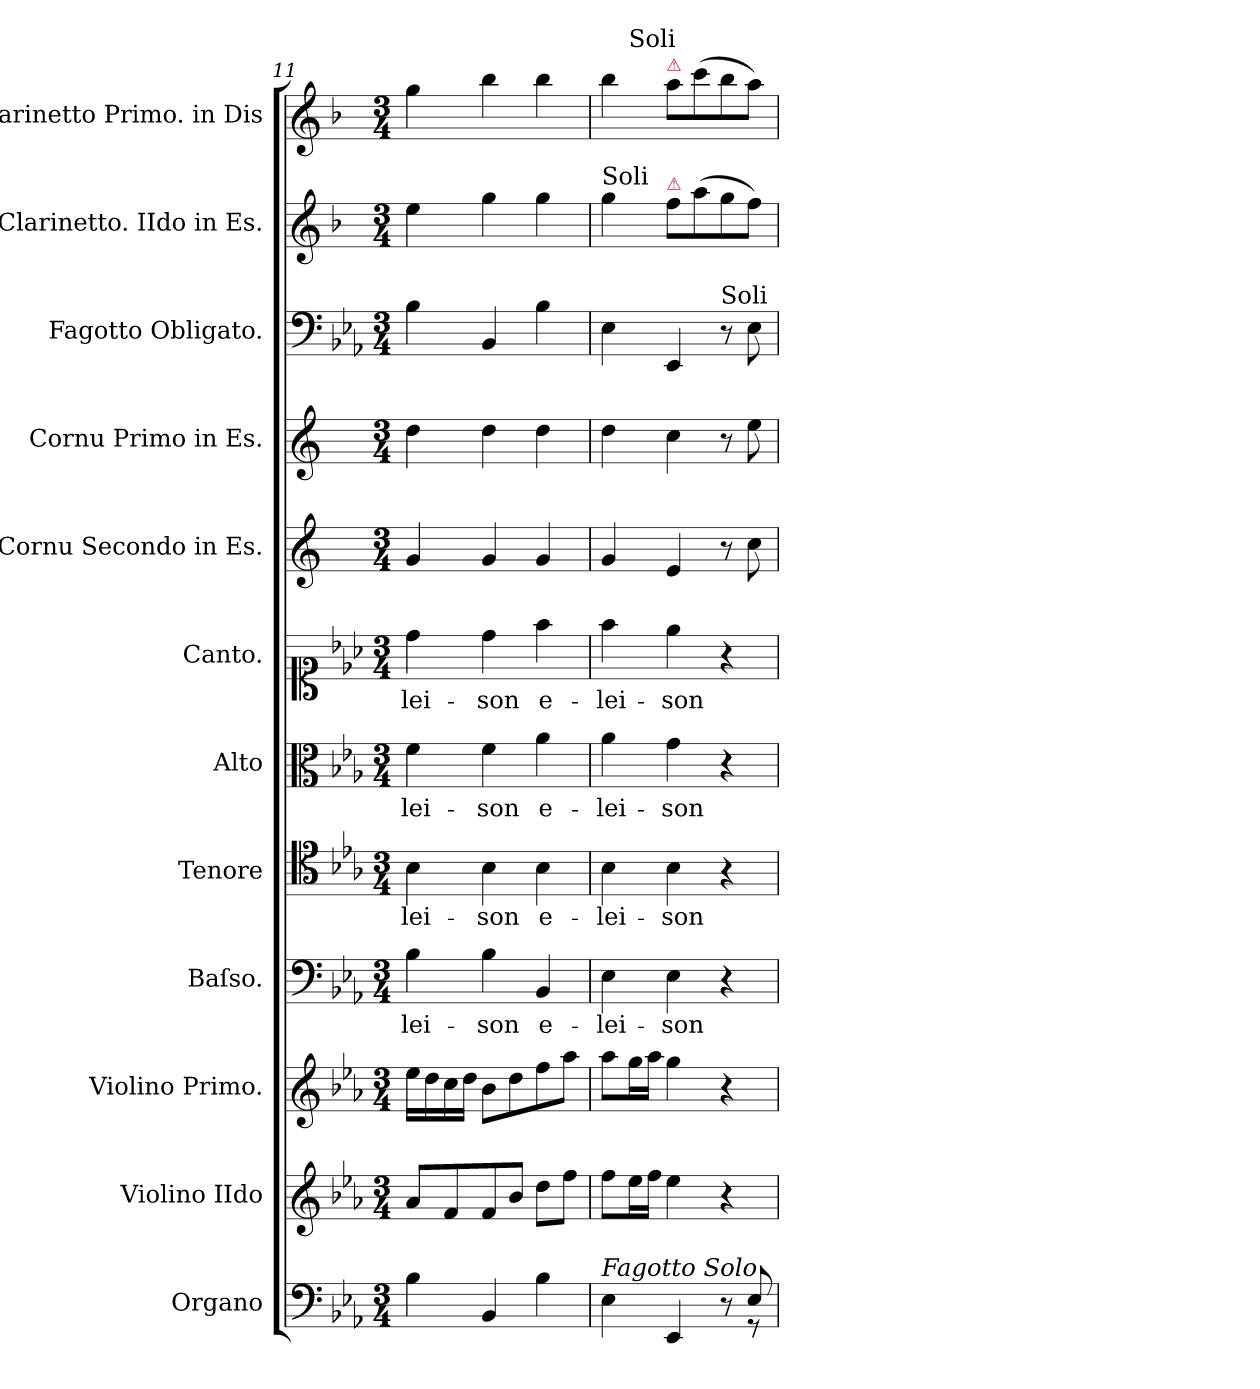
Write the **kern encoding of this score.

**kern	**kern	**kern	**kern	**text	**kern	**text	**kern	**text	**kern	**text	**kern	**kern	**kern	**kern	**kern
*part12	*part11	*part10	*part9	*part9	*part8	*part8	*part7	*part7	*part6	*part6	*part5	*part4	*part3	*part2	*part1
*staff12	*staff11	*staff10	*staff9	*staff9	*staff8	*staff8	*staff7	*staff7	*staff6	*staff6	*staff5	*staff4	*staff3	*staff2	*staff1
*I"Organo	*I"Violino IIdo	*I"Violino Primo.	*I"Baſso.	*	*I"Tenore	*	*I"Alto	*	*I"Canto.	*	*I"Cornu Secondo in Es.	*I"Cornu Primo in Es.	*I"Fagotto Obligato.	*I"Clarinetto. IIdo in Es.	*I"Clarinetto Primo. in Dis
*I'org	*I'vl II	*I'vl I	*I'B	*	*I'T	*	*I'A	*	*	*	*I'cor 2 in E♭	*I'cor 1 in E♭	*I'fag	*I'cl 2 in E♭	*I'cl 2 in E♭
*clefF4	*clefG2	*clefG2	*clefF4	*	*clefC4	*	*clefC3	*	*clefC1	*	*clefG2	*clefG2	*clefF4	*clefG2	*clefG2
*	*	*	*	*	*	*	*	*	*	*	*ITrd5c9	*ITrd5c9	*	*ITrd1c2	*ITrd1c2
*k[b-e-a-]	*k[b-e-a-]	*k[b-e-a-]	*k[b-e-a-]	*	*k[b-e-a-]	*	*k[b-e-a-]	*	*k[b-e-a-]	*	*k[b-e-a-]	*k[b-e-a-]	*k[b-e-a-]	*k[b-e-a-]	*k[b-e-a-]
*M3/4	*M3/4	*M3/4	*M3/4	*	*M3/4	*	*M3/4	*	*M3/4	*	*M3/4	*M3/4	*M3/4	*M3/4	*M3/4
=11	=11	=11	=11	=11	=11	=11	=11	=11	=11	=11	=11	=11	=11	=11	=11
!	!	!	!	!	!	!	!	!LO:LY:i	!	!	!	!	!	!	!
4B-\	8a-/L	16ee-\LL	4B-\	-lei-	4B-\	-lei-	4f\	-lei-	4dd\	-lei-	4B-/	4f\	4B-\	4dd\	4ff\
.	.	16dd\	.	.	.	.	.	.	.	.	.	.	.	.	.
.	8f/	16cc\	.	.	.	.	.	.	.	.	.	.	.	.	.
.	.	16dd\JJ	.	.	.	.	.	.	.	.	.	.	.	.	.
!	!	!	!	!	!	!	!	!LO:LY:i	!	!	!	!	!	!	!
4BB-/	8f/	8b-\L	4B-\	-son	4B-\	-son	4f\	-son	4dd\	-son	4B-/	4f\	4BB-/	4ff\	4aa-\
.	8b-/J	8dd\	.	.	.	.	.	.	.	.	.	.	.	.	.
!	!	!	!	!LO:LY:i	!	!	!	!LO:LY:i	!	!	!	!	!	!	!
4B-\	8dd\L	8ff\	4BB-/	e-	4B-\	e-	4a-\	e-	4ff\	e-	4B-/	4f\	4B-\	4ff\	4aa-\
.	8ff\J	8aa-\J	.	.	.	.	.	.	.	.	.	.	.	.	.
=12	=12	=12	=12	=12	=12	=12	=12	=12	=12	=12	=12	=12	=12	=12	=12
*^	*	*	*	*	*	*	*	*	*	*	*	*	*	*	*
!	!	!	!	!	!	!	!	!	!	!	!	!	!	!	!LO:TX:a:t=Soli	!
!LO:TX:a:i:t=Fagotto Solo	!	!	!	!	!	!	!	!	!	!	!	!	!	!	!	!
!	!	!	!	!	!LO:LY:i	!	!	!	!LO:LY:i	!	!	!	!	!	!	!
*	*	*	*	*	*	*	*	*	*	*	*	*	*	*	*	*^
4E-\	2ryy	8ff\L	8aa-\L	4E-\	-lei-	4B-\	-lei-	4a-\	-lei-	4ff\	-lei-	4B-/	4f\	4E-\	4ff\	4aa-\	8ryy
!	!	!	!	!	!	!	!	!	!	!	!	!	!	!	!	!	!LO:TX:a:t=Soli
.	.	16ee-\L	16gg\L	.	.	.	.	.	.	.	.	.	.	.	.	.	2ryy
.	.	16ff\JJ	16aa-\JJ	.	.	.	.	.	.	.	.	.	.	.	.	.	.
!	!	!	!	!	!	!	!	!	!	!	!	!	!	!	!	!LO:TX:a:color=crimson:t=⚠	!
!	!	!	!	!	!	!	!	!	!	!	!	!	!	!	!LO:TX:a:color=crimson:t=⚠	!	!
!	!	!	!	!	!LO:LY:i	!	!	!	!LO:LY:i	!	!	!	!	!	!	!	!
4EE-/	.	4ee-\	4gg\	4E-\	-son	4B-\	-son	4g\	-son	4ee-\	-son	4G/	4e-\	4EE-/	8ee-\L	8gg\L	.
.	.	.	.	.	.	.	.	.	.	.	.	.	.	.	(8gg\	(8bb-\	.
!	!	!	!	!	!	!	!	!	!	!	!	!	!	!LO:TX:a:t=Soli	!	!	!
8r	8ryy	4r	4r	4r	.	4r	.	4r	.	4r	.	8r	8r	8r	8ff\	8aa-\	.
8E-!/	8r	.	.	.	.	.	.	.	.	.	.	8e-\	8g\	8E-\	8ee-\J)	8gg\J)	8ryy
*v	*v	*	*	*	*	*	*	*	*	*	*	*	*	*	*	*v	*v
=	=	=	=	=	=	=	=	=	=	=	=	=	=	=	=
*-	*-	*-	*-	*-	*-	*-	*-	*-	*-	*-	*-	*-	*-	*-	*-
